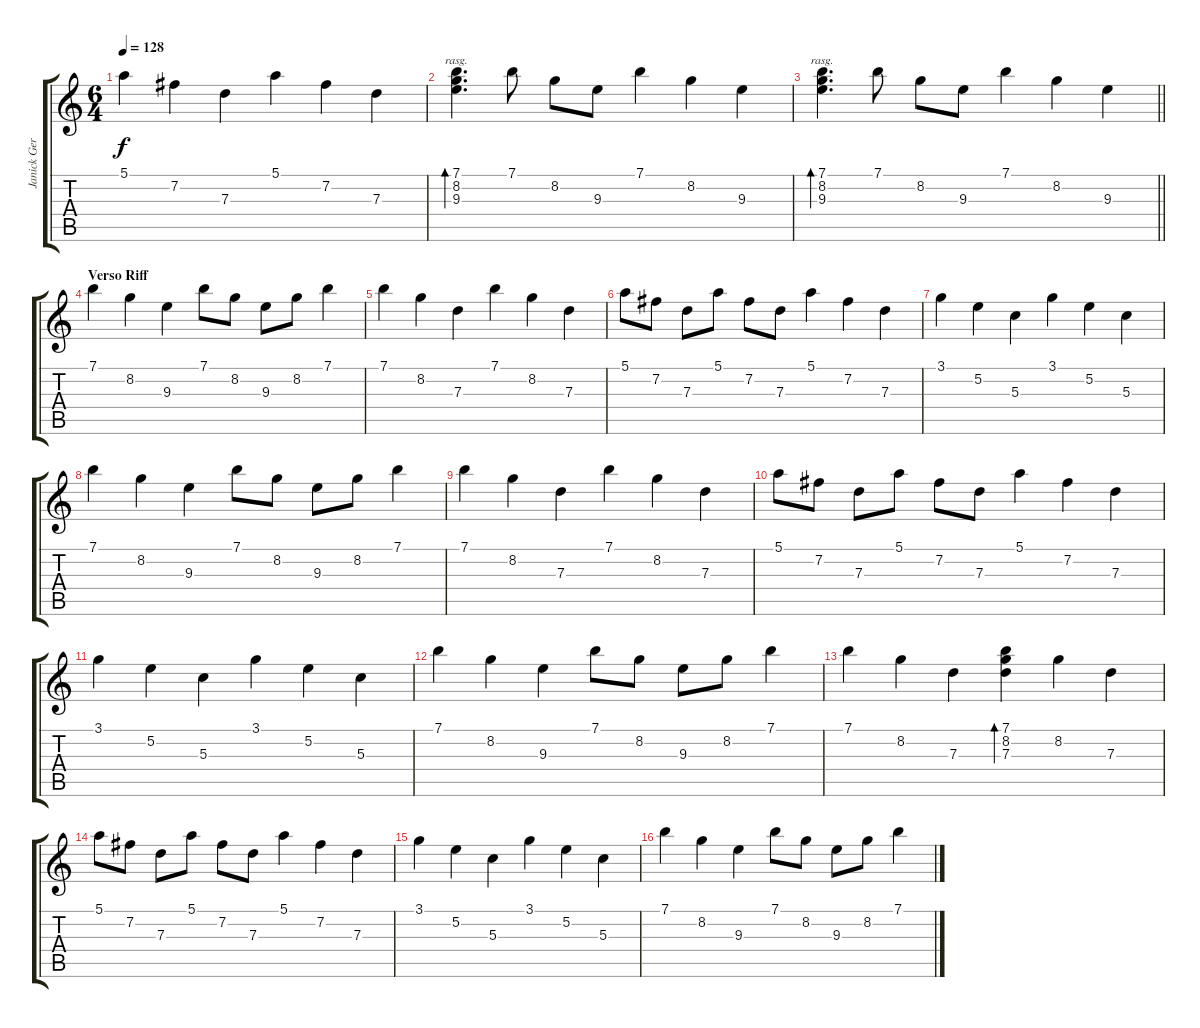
\track ("Janick Gers" "Janick Ger") {instrument acousticguitarsteel}
\staff {score tabs}
\tuning (E4 B3 G3 D3 A2 E2) {hide}
\ts (6 4)
\tempo 128
\clef g2
\ks c
5.1.4{dy f} 7.2.4 7.3.4 5.1.4 7.2.4 7.3.4 |
(7.1 8.2 9.3).4{d bd 240 rasg ii} 7.1.8 8.2.8 9.3.8 7.1.4 8.2.4 9.3.4 |
\barLineRight lightlight
(7.1 8.2 9.3).4{d bd 240 rasg ii} 7.1.8 8.2.8 9.3.8 7.1.4 8.2.4 9.3.4 |
\section ("" "Verso Riff")
7.1.4 8.2.4 9.3.4 7.1.8 8.2.8 9.3.8 8.2.8 7.1.4 |
7.1.4 8.2.4 7.3.4 7.1.4 8.2.4 7.3.4 |
5.1.8 7.2.8 7.3.8 5.1.8 7.2.8 7.3.8 5.1.4 7.2.4 7.3.4 |
3.1.4 5.2.4 5.3.4 3.1.4 5.2.4 5.3.4 |
7.1.4 8.2.4 9.3.4 7.1.8 8.2.8 9.3.8 8.2.8 7.1.4 |
7.1.4 8.2.4 7.3.4 7.1.4 8.2.4 7.3.4 |
5.1.8 7.2.8 7.3.8 5.1.8 7.2.8 7.3.8 5.1.4 7.2.4 7.3.4 |
3.1.4 5.2.4 5.3.4 3.1.4 5.2.4 5.3.4 |
7.1.4 8.2.4 9.3.4 7.1.8 8.2.8 9.3.8 8.2.8 7.1.4 |
7.1.4 8.2.4 7.3.4 (7.1 8.2 7.3).4{bd 120} 8.2.4 7.3.4 |
5.1.8 7.2.8 7.3.8 5.1.8 7.2.8 7.3.8 5.1.4 7.2.4 7.3.4 |
3.1.4 5.2.4 5.3.4 3.1.4 5.2.4 5.3.4 |
7.1.4 8.2.4 9.3.4 7.1.8 8.2.8 9.3.8 8.2.8 7.1.4
